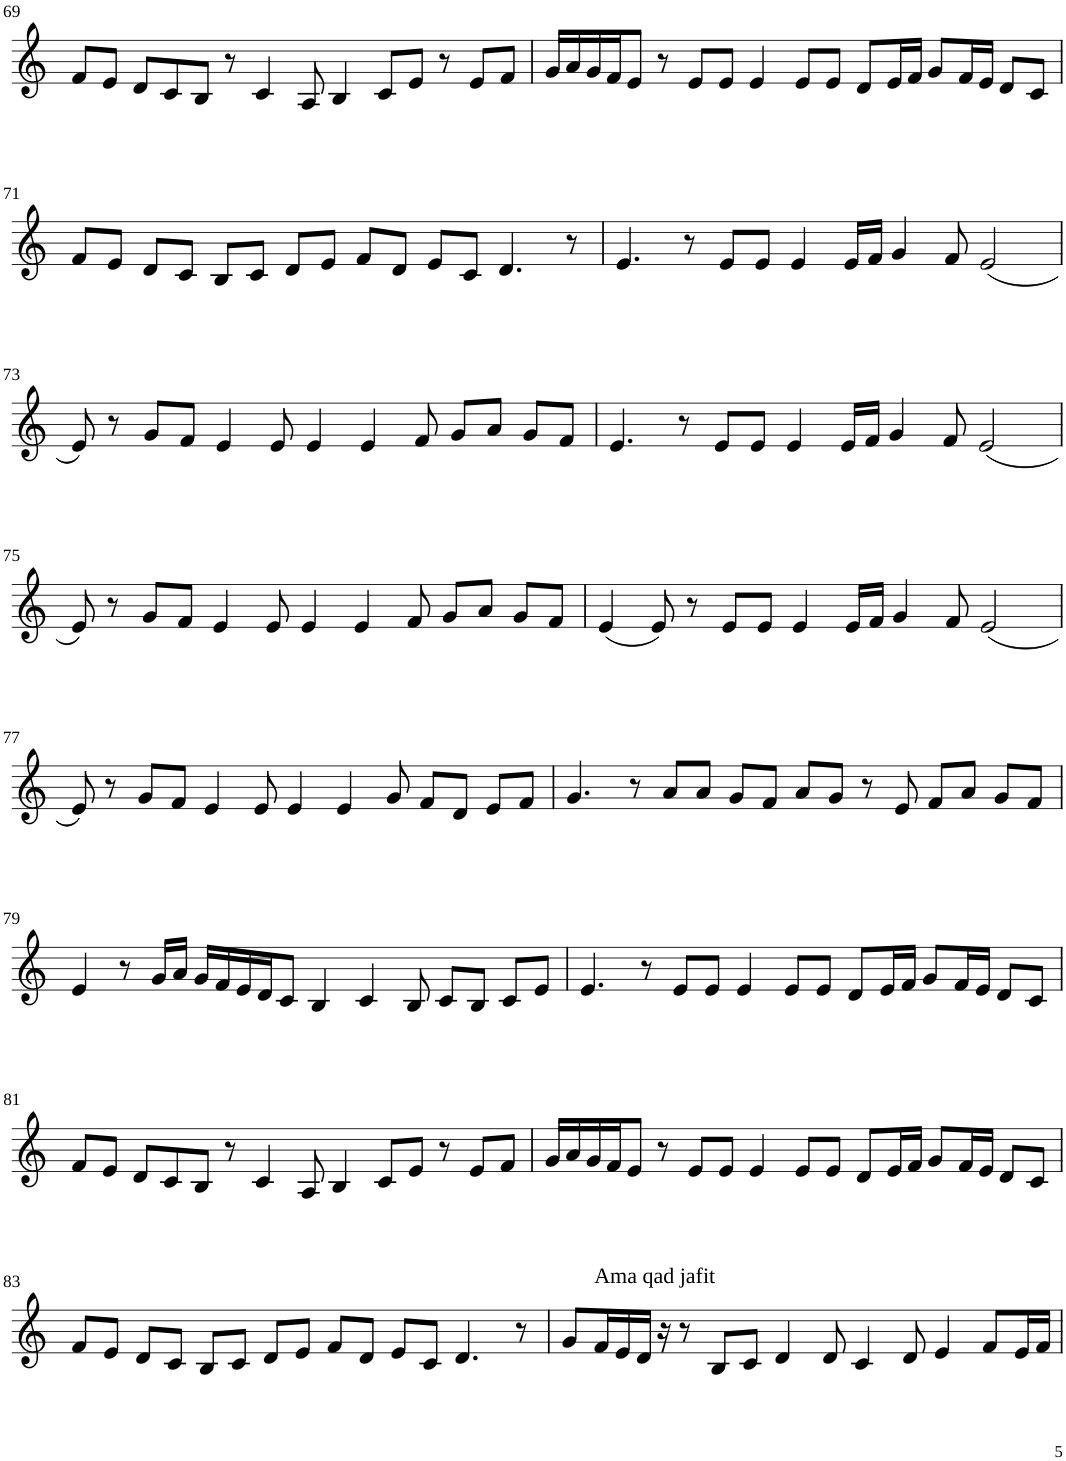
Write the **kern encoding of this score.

**kern
*part1
*staff1
*I"Violin
!!LO:PB:g=z
*clefG2
*k[]
*M8/4
=69
8f/L
8e/J
8d/L
8c/
8B/J
8r
4c/
8A/
4B/
8c/L
8e/J
8r
8e/L
8f/J
=70
16g/LL
16a/
16g/
16f/J
8e/J
8r
8e/L
8e/J
4e/
8e/L
8e/J
8d/L
16e/L
16f/JJ
8g/L
16f/L
16e/JJ
8d/L
8c/J
!!LO:LB:g=z
=71
8f/L
8e/J
8d/L
8c/J
8B/L
8c/J
8d/L
8e/J
8f/L
8d/J
8e/L
8c/J
4.d/
8r
=72
4.e/
8r
8e/L
8e/J
4e/
16e/LL
16f/JJ
4g/
8f/
(2e/
!!LO:LB:g=z
=73
8e/)
8r
8g/L
8f/J
4e/
8e/
4e/
4e/
8f/
8g/L
8a/J
8g/L
8f/J
=74
4.e/
8r
8e/L
8e/J
4e/
16e/LL
16f/JJ
4g/
8f/
(2e/
!!LO:LB:g=z
=75
8e/)
8r
8g/L
8f/J
4e/
8e/
4e/
4e/
8f/
8g/L
8a/J
8g/L
8f/J
=76
(4e/
8e/)
8r
8e/L
8e/J
4e/
16e/LL
16f/JJ
4g/
8f/
(2e/
!!LO:LB:g=z
=77
8e/)
8r
8g/L
8f/J
4e/
8e/
4e/
4e/
8g/
8f/L
8d/J
8e/L
8f/J
=78
4.g/
8r
8a/L
8a/J
8g/L
8f/J
8a/L
8g/J
8r
8e/
8f/L
8a/J
8g/L
8f/J
!!LO:LB:g=z
=79
4e/
8r
16g/LL
16a/JJ
16g/LL
16f/
16e/
16d/J
8c/J
4B/
4c/
8B/
8c/L
8B/J
8c/L
8e/J
=80
4.e/
8r
8e/L
8e/J
4e/
8e/L
8e/J
8d/L
16e/L
16f/JJ
8g/L
16f/L
16e/JJ
8d/L
8c/J
!!LO:LB:g=z
=81
8f/L
8e/J
8d/L
8c/
8B/J
8r
4c/
8A/
4B/
8c/L
8e/J
8r
8e/L
8f/J
=82
16g/LL
16a/
16g/
16f/J
8e/J
8r
8e/L
8e/J
4e/
8e/L
8e/J
8d/L
16e/L
16f/JJ
8g/L
16f/L
16e/JJ
8d/L
8c/J
!!LO:LB:g=z
=83
8f/L
8e/J
8d/L
8c/J
8B/L
8c/J
8d/L
8e/J
8f/L
8d/J
8e/L
8c/J
4.d/
8r
=84
8g/L
!LO:TX:a:t=Ama qad jafit
16f/L
16e/
16d/JJ
16r
8r
8B/L
8c/J
4d/
8d/
4c/
8d/
4e/
8f/L
16e/L
16f/JJ
=
*-
